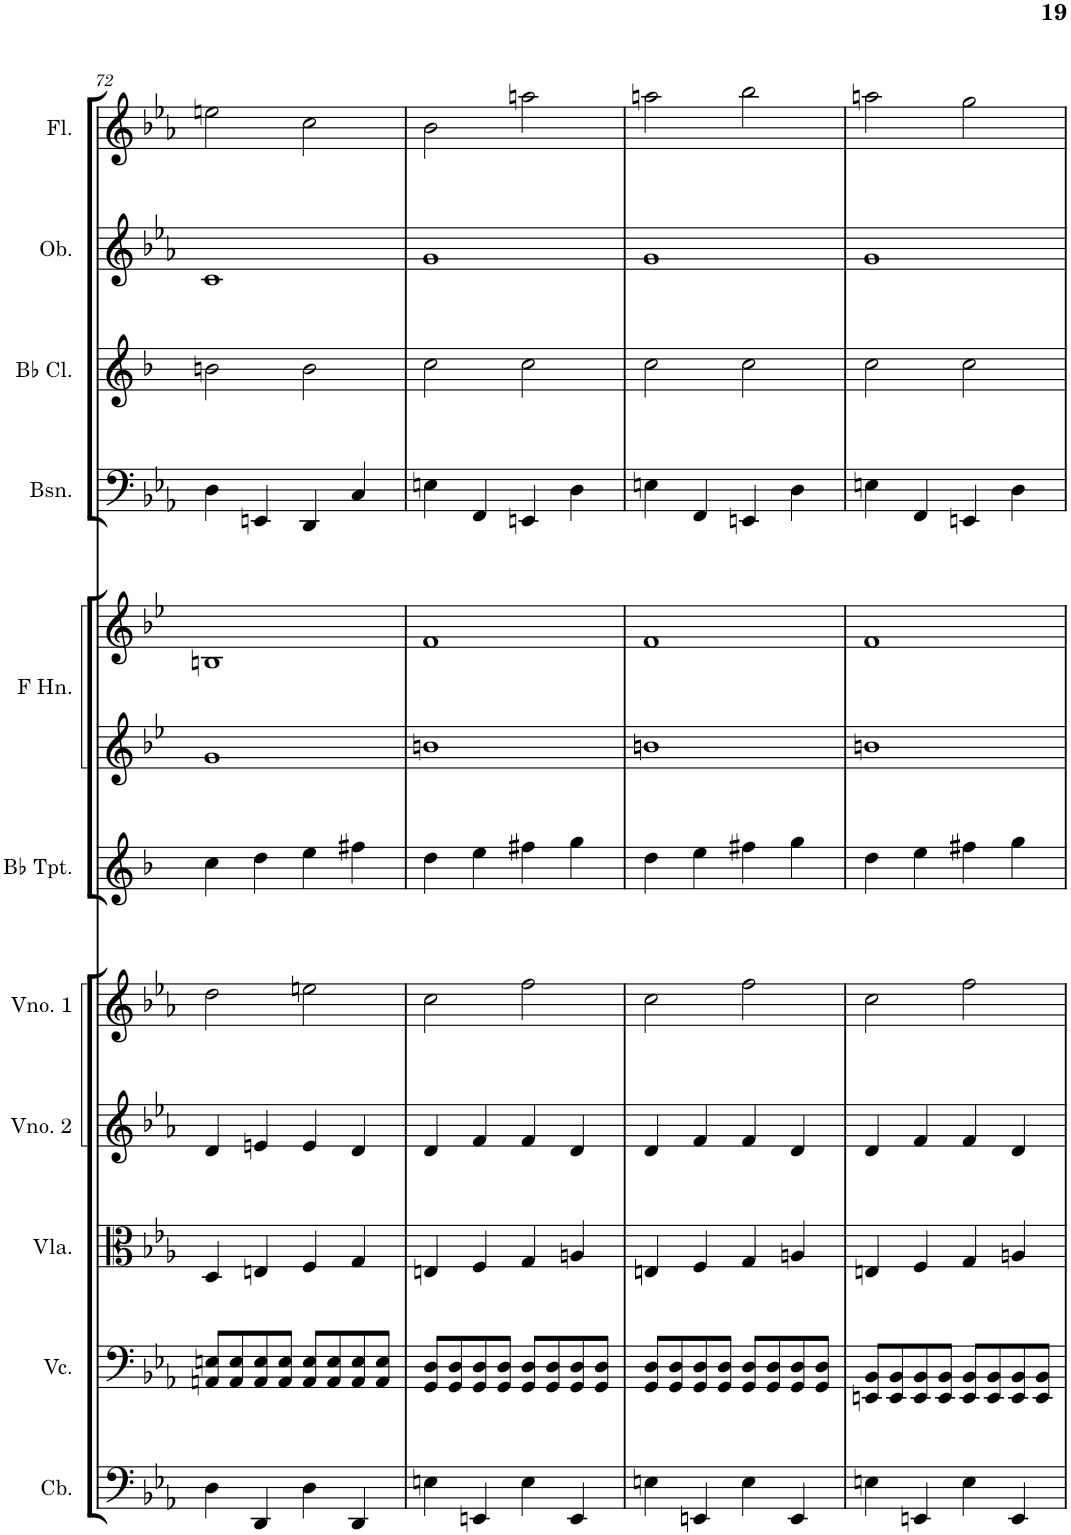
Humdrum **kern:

**kern	**kern	**kern	**kern	**kern	**kern	**kern	**kern	**kern	**kern	**kern	**kern
*part11	*part10	*part9	*part8	*part7	*part6	*part5	*part5	*part4	*part3	*part2	*part1
*staff12	*staff11	*staff10	*staff9	*staff8	*staff7	*staff6	*staff5	*staff4	*staff3	*staff2	*staff1
*I"Contrabaixo	*I"Violoncelo	*I"Viola	*I"Violino 2	*I"Violino 1	*I"Trumpets in Bb	*I"Horns in F	*	*I"Bassoons	*I"Clarinets in Bb	*I"Oboes	*I"Flutes
*I'Cb.	*I'Vc.	*I'Vla.	*I'Vno. 2	*I'Vno. 1	*	*	*	*I'Bsn.	*	*I'Ob.	*I'Fl.
!!LO:PB:g=z
*clefF4	*clefF4	*clefC3	*clefG2	*clefG2	*clefG2	*clefG2	*clefG2	*clefF4	*clefG2	*clefG2	*clefG2
*Trd7c12	*	*	*	*	*Trd1c2	*Trd4c7	*Trd4c7	*	*Trd1c2	*	*
*k[b-e-a-]	*k[b-e-a-]	*k[b-e-a-]	*k[b-e-a-]	*k[b-e-a-]	*k[b-]	*k[b-e-]	*k[b-e-]	*k[b-e-a-]	*k[b-]	*k[b-e-a-]	*k[b-e-a-]
*M4/4	*M4/4	*M4/4	*M4/4	*M4/4	*M4/4	*M4/4	*M4/4	*M4/4	*M4/4	*M4/4	*M4/4
=72	=72	=72	=72	=72	=72	=72	=72	=72	=72	=72	=72
4D\	8AAn/ 8En/L	4D/	4d/	2dd\	4cc\	1g	1Bn	4D\	2bn\	1c	2een\
.	8AA/ 8E/	.	.	.	.	.	.	.	.	.	.
4DD/	8AA/ 8E/	4En/	4en/	.	4dd\	.	.	4EEn/	.	.	.
.	8AA/ 8E/J	.	.	.	.	.	.	.	.	.	.
4D\	8AA/ 8E/L	4F/	4e/	2een\	4ee\	.	.	4DD/	2b\	.	2cc\
.	8AA/ 8E/	.	.	.	.	.	.	.	.	.	.
4DD/	8AA/ 8E/	4G/	4d/	.	4ff#X\	.	.	4C/	.	.	.
.	8AA/ 8E/J	.	.	.	.	.	.	.	.	.	.
=73	=73	=73	=73	=73	=73	=73	=73	=73	=73	=73	=73
4En\	8GG/ 8D/L	4En/	4d/	2cc\	4dd\	1bn	1f	4En\	2cc\	1g	2b-\
.	8GG/ 8D/	.	.	.	.	.	.	.	.	.	.
4EEn/	8GG/ 8D/	4F/	4f/	.	4ee\	.	.	4FF/	.	.	.
.	8GG/ 8D/J	.	.	.	.	.	.	.	.	.	.
4E\	8GG/ 8D/L	4G/	4f/	2ff\	4ff#X\	.	.	4EEn/	2cc\	.	2aan\
.	8GG/ 8D/	.	.	.	.	.	.	.	.	.	.
4EE/	8GG/ 8D/	4An/	4d/	.	4gg\	.	.	4D\	.	.	.
.	8GG/ 8D/J	.	.	.	.	.	.	.	.	.	.
=74	=74	=74	=74	=74	=74	=74	=74	=74	=74	=74	=74
4En\	8GG/ 8D/L	4En/	4d/	2cc\	4dd\	1bn	1f	4En\	2cc\	1g	2aan\
.	8GG/ 8D/	.	.	.	.	.	.	.	.	.	.
4EEn/	8GG/ 8D/	4F/	4f/	.	4ee\	.	.	4FF/	.	.	.
.	8GG/ 8D/J	.	.	.	.	.	.	.	.	.	.
4E\	8GG/ 8D/L	4G/	4f/	2ff\	4ff#X\	.	.	4EEn/	2cc\	.	2bb-\
.	8GG/ 8D/	.	.	.	.	.	.	.	.	.	.
4EE/	8GG/ 8D/	4An/	4d/	.	4gg\	.	.	4D\	.	.	.
.	8GG/ 8D/J	.	.	.	.	.	.	.	.	.	.
=75	=75	=75	=75	=75	=75	=75	=75	=75	=75	=75	=75
4En\	8EEn/ 8BB-/L	4En/	4d/	2cc\	4dd\	1bn	1f	4En\	2cc\	1g	2aan\
.	8EE/ 8BB-/	.	.	.	.	.	.	.	.	.	.
4EEn/	8EE/ 8BB-/	4F/	4f/	.	4ee\	.	.	4FF/	.	.	.
.	8EE/ 8BB-/J	.	.	.	.	.	.	.	.	.	.
4E\	8EE/ 8BB-/L	4G/	4f/	2ff\	4ff#X\	.	.	4EEn/	2cc\	.	2gg\
.	8EE/ 8BB-/	.	.	.	.	.	.	.	.	.	.
4EE/	8EE/ 8BB-/	4An/	4d/	.	4gg\	.	.	4D\	.	.	.
.	8EE/ 8BB-/J	.	.	.	.	.	.	.	.	.	.
=	=	=	=	=	=	=	=	=	=	=	=
*-	*-	*-	*-	*-	*-	*-	*-	*-	*-	*-	*-
